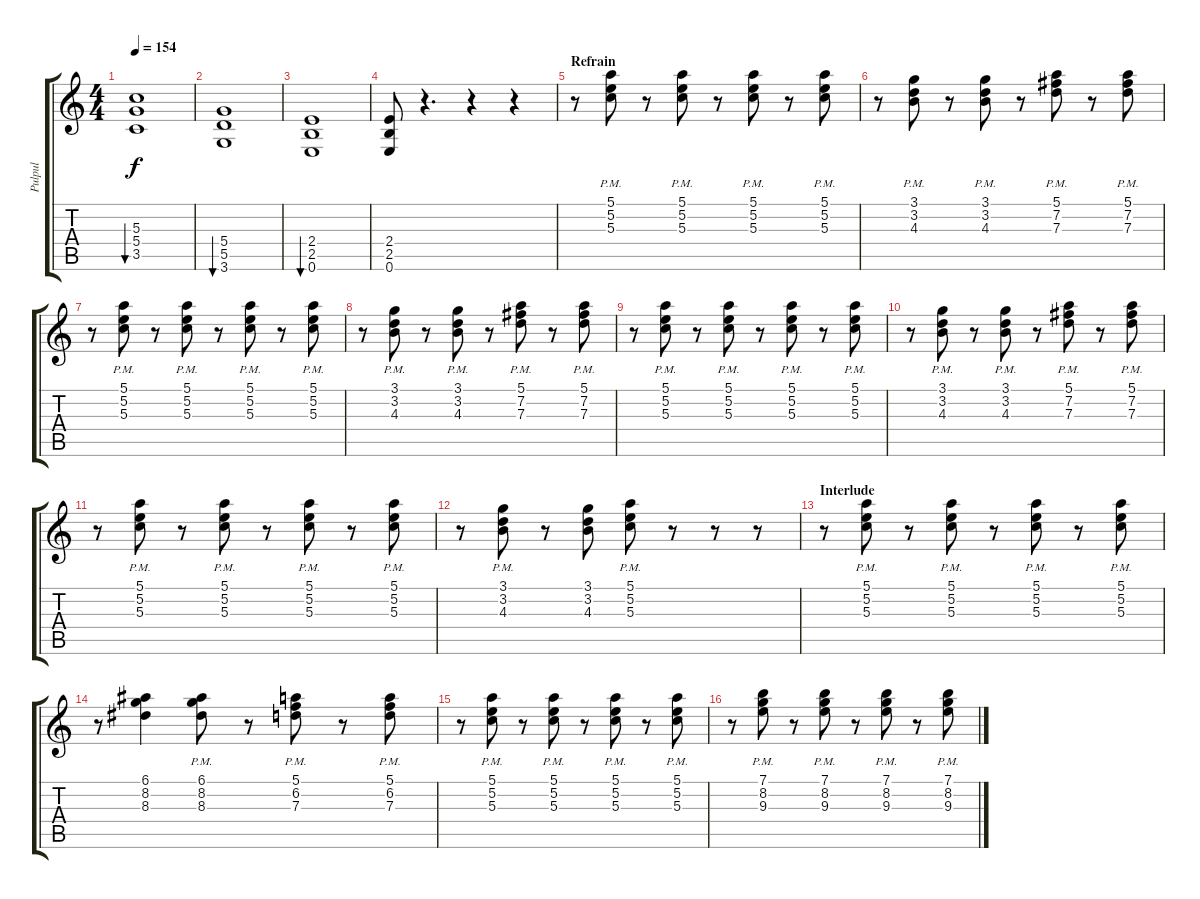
\track ("Pulpul" "Pulpul") {instrument electricguitarclean}
\staff {score tabs}
\tuning (E4 B3 G3 D3 A2 E2) {hide}
\ts (4 4)
\tempo 154
\clef g2
\ks c
(5.3 5.4 3.5).1{bu 60 dy f} |
(5.4 5.5 3.6).1{bu 60} |
(2.4 2.5 0.6).1{bu 60} |
(2.4 2.5 0.6).8 r.4{d} r.4 r.4 |
\section ("" "Refrain")
r.8{instrument electricguitarclean} (5.1{pm} 5.2{pm} 5.3{pm}).8 r.8 (5.1{pm} 5.2{pm} 5.3{pm}).8 r.8 (5.1{pm} 5.2{pm} 5.3{pm}).8 r.8 (5.1{pm} 5.2{pm} 5.3{pm}).8 |
r.8 (3.1{pm} 3.2{pm} 4.3{pm}).8 r.8 (3.1{pm} 3.2{pm} 4.3{pm}).8 r.8 (5.1{pm} 7.2{pm} 7.3{pm}).8 r.8 (5.1{pm} 7.2{pm} 7.3{pm}).8 |
r.8 (5.1{pm} 5.2{pm} 5.3{pm}).8 r.8 (5.1{pm} 5.2{pm} 5.3{pm}).8 r.8 (5.1{pm} 5.2{pm} 5.3{pm}).8 r.8 (5.1{pm} 5.2{pm} 5.3{pm}).8 |
r.8 (3.1{pm} 3.2{pm} 4.3{pm}).8 r.8 (3.1{pm} 3.2{pm} 4.3{pm}).8 r.8 (5.1{pm} 7.2{pm} 7.3{pm}).8 r.8 (5.1{pm} 7.2{pm} 7.3{pm}).8 |
r.8 (5.1{pm} 5.2{pm} 5.3{pm}).8 r.8 (5.1{pm} 5.2{pm} 5.3{pm}).8 r.8 (5.1{pm} 5.2{pm} 5.3{pm}).8 r.8 (5.1{pm} 5.2{pm} 5.3{pm}).8 |
r.8 (3.1{pm} 3.2{pm} 4.3{pm}).8 r.8 (3.1{pm} 3.2{pm} 4.3{pm}).8 r.8 (5.1{pm} 7.2{pm} 7.3{pm}).8 r.8 (5.1{pm} 7.2{pm} 7.3{pm}).8 |
r.8 (5.1{pm} 5.2{pm} 5.3{pm}).8 r.8 (5.1{pm} 5.2{pm} 5.3{pm}).8 r.8 (5.1{pm} 5.2{pm} 5.3{pm}).8 r.8 (5.1{pm} 5.2{pm} 5.3{pm}).8 |
r.8 (3.1{pm} 3.2{pm} 4.3{pm}).8 r.8 (3.1 3.2 4.3).8 (5.1{pm} 5.2{pm} 5.3{pm}).8 r.8 r.8 r.8 |
\section ("" "Interlude")
r.8 (5.1{pm} 5.2{pm} 5.3{pm}).8 r.8 (5.1{pm} 5.2{pm} 5.3{pm}).8 r.8 (5.1{pm} 5.2{pm} 5.3{pm}).8 r.8 (5.1{pm} 5.2{pm} 5.3{pm}).8 |
r.8 (6.1 8.2 8.3).4 (6.1{pm} 8.2{pm} 8.3{pm}).8 r.8 (5.1{pm} 6.2{pm} 7.3{pm}).8 r.8 (5.1{pm} 6.2{pm} 7.3{pm}).8 |
r.8 (5.1{pm} 5.2{pm} 5.3{pm}).8 r.8 (5.1{pm} 5.2{pm} 5.3{pm}).8 r.8 (5.1{pm} 5.2{pm} 5.3{pm}).8 r.8 (5.1{pm} 5.2{pm} 5.3{pm}).8 |
r.8 (7.1{pm} 8.2{pm} 9.3{pm}).8 r.8 (7.1{pm} 8.2{pm} 9.3{pm}).8 r.8 (7.1{pm} 8.2{pm} 9.3{pm}).8 r.8 (7.1{pm} 8.2{pm} 9.3{pm}).8
